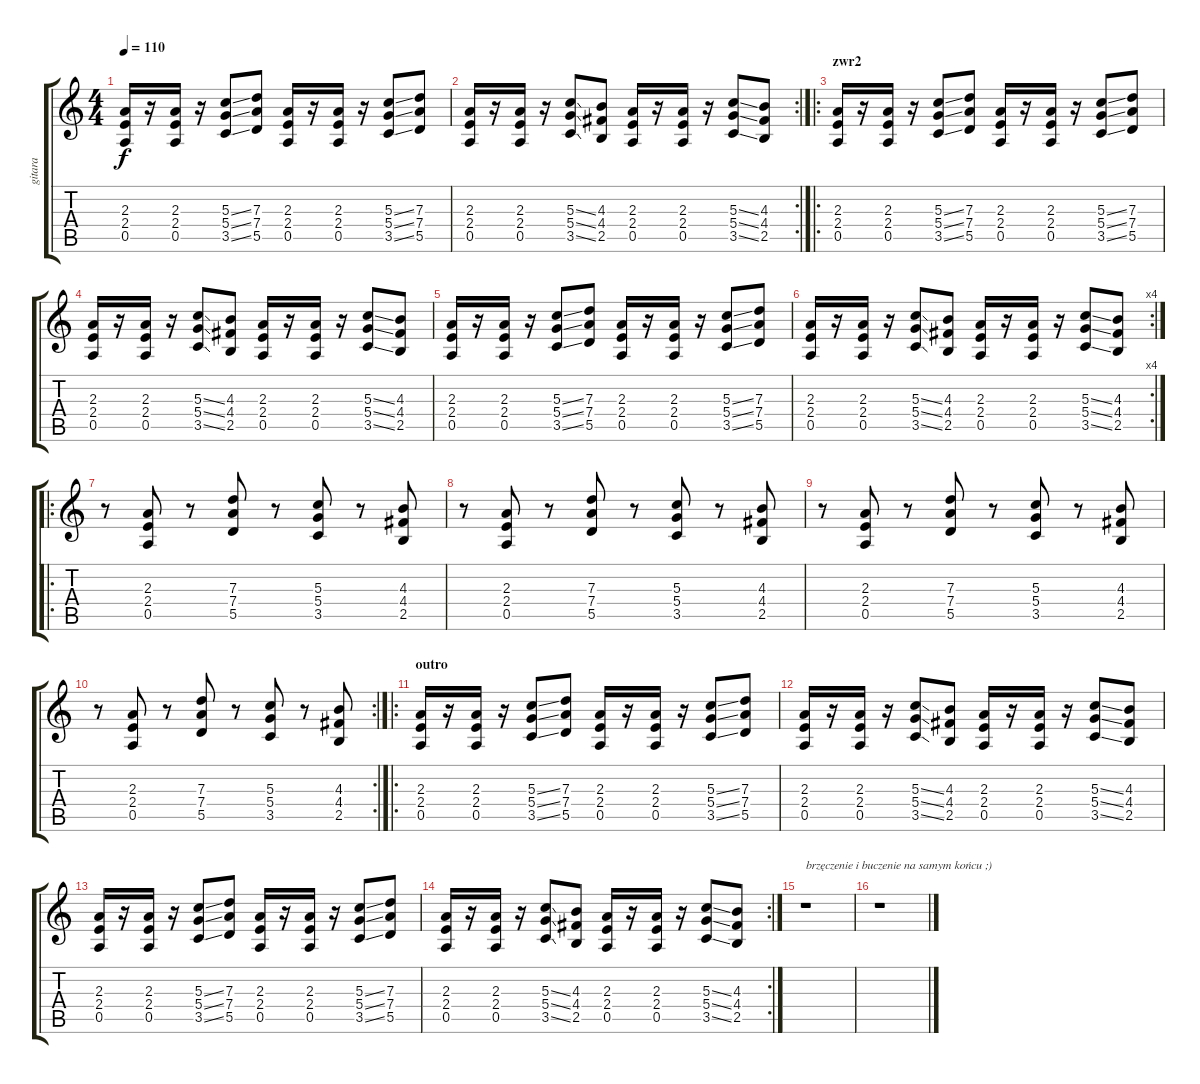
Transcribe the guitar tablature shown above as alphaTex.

\track ("gitara" "gitara") {instrument distortionguitar}
\staff {score tabs}
\tuning (E4 B3 G3 D3 A2 E2) {hide}
\ts (4 4)
\tempo 110
\clef g2
\ks c
(2.3 2.4 0.5).16{dy f} r.16 (2.3 2.4 0.5).16 r.16 (5.3{ss} 5.4{ss} 3.5{ss}).8 (7.3 7.4 5.5).8 (2.3 2.4 0.5).16 r.16 (2.3 2.4 0.5).16 r.16 (5.3{ss} 5.4{ss} 3.5{ss}).8 (7.3 7.4 5.5).8 |
\rc 2
(2.3 2.4 0.5).16 r.16 (2.3 2.4 0.5).16 r.16 (5.3{ss} 5.4{ss} 3.5{ss}).8 (4.3 4.4 2.5).8 (2.3 2.4 0.5).16 r.16 (2.3 2.4 0.5).16 r.16 (5.3{ss} 5.4{ss} 3.5{ss}).8 (4.3 4.4 2.5).8 |
\ro
\section ("" "zwr2")
(2.3 2.4 0.5).16 r.16 (2.3 2.4 0.5).16 r.16 (5.3{ss} 5.4{ss} 3.5{ss}).8 (7.3 7.4 5.5).8 (2.3 2.4 0.5).16 r.16 (2.3 2.4 0.5).16 r.16 (5.3{ss} 5.4{ss} 3.5{ss}).8 (7.3 7.4 5.5).8 |
(2.3 2.4 0.5).16 r.16 (2.3 2.4 0.5).16 r.16 (5.3{ss} 5.4{ss} 3.5{ss}).8 (4.3 4.4 2.5).8 (2.3 2.4 0.5).16 r.16 (2.3 2.4 0.5).16 r.16 (5.3{ss} 5.4{ss} 3.5{ss}).8 (4.3 4.4 2.5).8 |
(2.3 2.4 0.5).16 r.16 (2.3 2.4 0.5).16 r.16 (5.3{ss} 5.4{ss} 3.5{ss}).8 (7.3 7.4 5.5).8 (2.3 2.4 0.5).16 r.16 (2.3 2.4 0.5).16 r.16 (5.3{ss} 5.4{ss} 3.5{ss}).8 (7.3 7.4 5.5).8 |
\rc 4
(2.3 2.4 0.5).16 r.16 (2.3 2.4 0.5).16 r.16 (5.3{ss} 5.4{ss} 3.5{ss}).8 (4.3 4.4 2.5).8 (2.3 2.4 0.5).16 r.16 (2.3 2.4 0.5).16 r.16 (5.3{ss} 5.4{ss} 3.5{ss}).8 (4.3 4.4 2.5).8 |
\ro
r.8 (2.3 2.4 0.5).8 r.8 (7.3 7.4 5.5).8 r.8 (5.3 5.4 3.5).8 r.8 (4.3 4.4 2.5).8 |
r.8 (2.3 2.4 0.5).8 r.8 (7.3 7.4 5.5).8 r.8 (5.3 5.4 3.5).8 r.8 (4.3 4.4 2.5).8 |
r.8 (2.3 2.4 0.5).8 r.8 (7.3 7.4 5.5).8 r.8 (5.3 5.4 3.5).8 r.8 (4.3 4.4 2.5).8 |
\rc 2
r.8 (2.3 2.4 0.5).8 r.8 (7.3 7.4 5.5).8 r.8 (5.3 5.4 3.5).8 r.8 (4.3 4.4 2.5).8 |
\ro
\section ("" "outro")
(2.3 2.4 0.5).16 r.16 (2.3 2.4 0.5).16 r.16 (5.3{ss} 5.4{ss} 3.5{ss}).8 (7.3 7.4 5.5).8 (2.3 2.4 0.5).16 r.16 (2.3 2.4 0.5).16 r.16 (5.3{ss} 5.4{ss} 3.5{ss}).8 (7.3 7.4 5.5).8 |
(2.3 2.4 0.5).16 r.16 (2.3 2.4 0.5).16 r.16 (5.3{ss} 5.4{ss} 3.5{ss}).8 (4.3 4.4 2.5).8 (2.3 2.4 0.5).16 r.16 (2.3 2.4 0.5).16 r.16 (5.3{ss} 5.4{ss} 3.5{ss}).8 (4.3 4.4 2.5).8 |
(2.3 2.4 0.5).16 r.16 (2.3 2.4 0.5).16 r.16 (5.3{ss} 5.4{ss} 3.5{ss}).8 (7.3 7.4 5.5).8 (2.3 2.4 0.5).16 r.16 (2.3 2.4 0.5).16 r.16 (5.3{ss} 5.4{ss} 3.5{ss}).8 (7.3 7.4 5.5).8 |
\rc 2
(2.3 2.4 0.5).16 r.16 (2.3 2.4 0.5).16 r.16 (5.3{ss} 5.4{ss} 3.5{ss}).8 (4.3 4.4 2.5).8 (2.3 2.4 0.5).16 r.16 (2.3 2.4 0.5).16 r.16 (5.3{ss} 5.4{ss} 3.5{ss}).8 (4.3 4.4 2.5).8 |
r.1{txt "brzęczenie i buczenie na samym końcu ;)"} |
r.1
